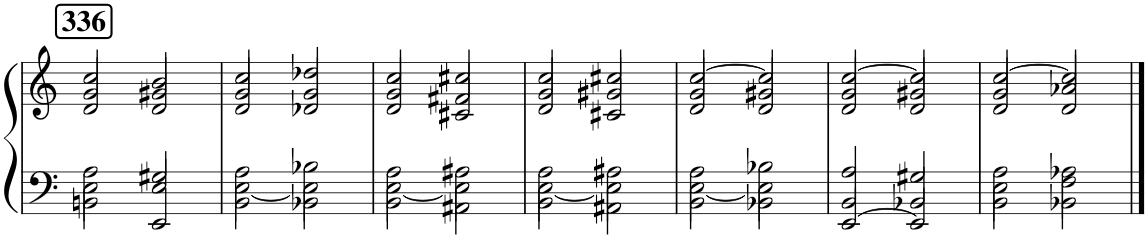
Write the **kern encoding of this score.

**kern	**kern
*part1	*part1
*staff2	*staff1
*I"Piano	*
*I'Pno.	*
*clefF4	*clefG2
*k[]	*k[]
*M2/2	*M2/2
!!LO:REH:place=s1:a:B:cj:fs=14:t=336
=1	=1
*^	*^
*	*^	*	*^
2E\	2BBn\	2A\	2cc/	2g/	2d/
2E/	2EE/	2G#X/	2b/	2g#X/	2d/
=2	=2	=2	=2	=2	=2
[2E\	2BB\	2A\	2cc/	2g/	2d/
2E\]	2BB-X\	2B-X\	2dd-X/	2g/	2d-X/
=3	=3	=3	=3	=3	=3
[2E\	2BB\	2A\	2cc/	2g/	2d/
2E\]	2AA#X\	2A#X\	2cc#X/	2f#X/	2c#X/
=4	=4	=4	=4	=4	=4
[2E\	2BB\	2A\	2cc/	2g/	2d/
2E\]	2AA#X\	2A#X\	2cc#X/	2g#X/	2c#X/
=5	=5	=5	=5	=5	=5
[2E\	2BB\	2A\	[2cc/	2g/	2d/
2E\]	2BB-X\	2B-X\	2cc/]	2g#X/	2d/
=6	=6	=6	=6	=6	=6
2BB/	[2EE/	2A/	[2cc/	2g/	2d/
2BB-X/	2EE/]	2G#X/	2cc/]	2g#X/	2d/
=7	=7	=7	=7	=7	=7
2E\	2BB\	2A\	[2cc/	2g/	2d/
2F\	2BB-X\	2A-X\	2cc/]	2a-X/	2d/
*v	*v	*v	*	*	*
*	*v	*v	*v
==	==
*-	*-
